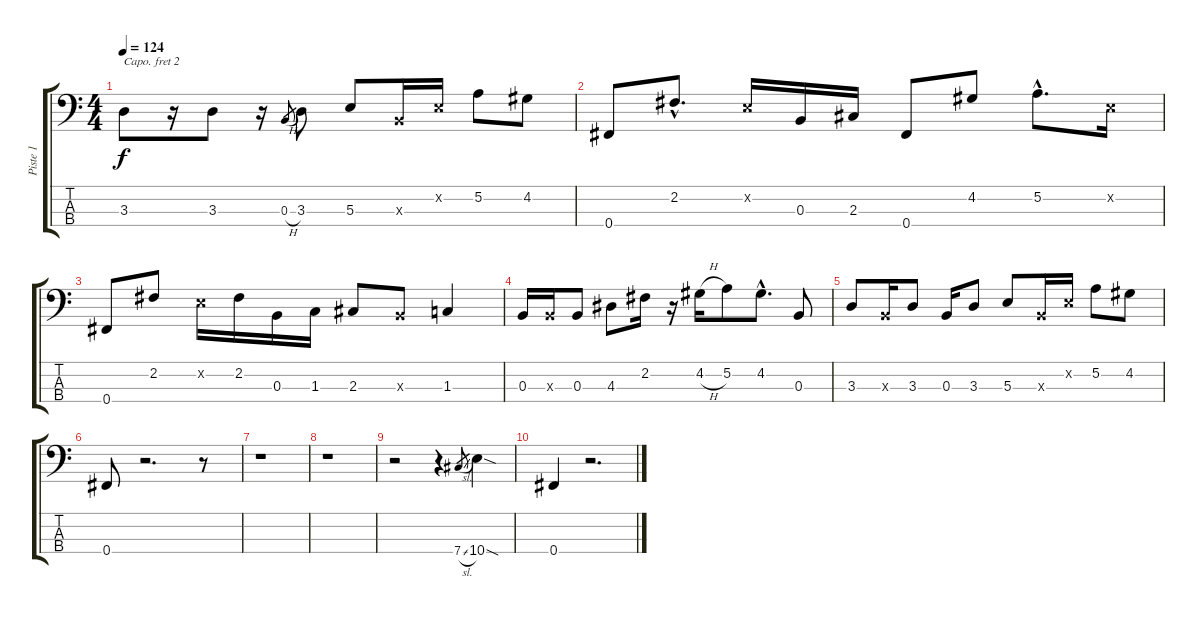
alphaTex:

\track ("Piste 1" "Piste 1") {instrument electricbasspick}
\staff {score tabs}
\capo 2
\tuning (G2 D2 A1 E1) {hide}
\ts (4 4)
\tempo 124
\clef f4
\ks c
3.3.8{dy f} r.16 3.3.8 r.16 0.3{h}.8{gr} 3.3.8 5.3.8 0.3{x}.16 0.2{x}.16 5.2.8 4.2.8 |
0.4.8 2.2{hac}.8{d} 0.2{x}.16 0.3.16 2.3.16 0.4.8 4.2.8 5.2{hac}.8{d} 0.2{x}.16 |
0.4.8 2.2.8 0.2{x}.16 2.2.16 0.3.16 1.3.16 2.3.8 0.3{x}.8 1.3.4 |
0.3.16 0.3{x}.16 0.3.8 4.3.8 2.2.16 r.16 4.2{h}.16 5.2.8 4.2{hac}.8{d} 0.3.8 |
3.3.8 0.3{x}.16 3.3.8 0.3.16 3.3.8 5.3.8 0.3{x}.16 0.2{x}.16 5.2.8 4.2.8 |
0.4.8 r.2{d} r.8 |
r.1 |
r.1 |
r.2 r.4 7.4{sl}.8{gr} 10.4{sod}.4 |
0.4.4 r.2{d}
